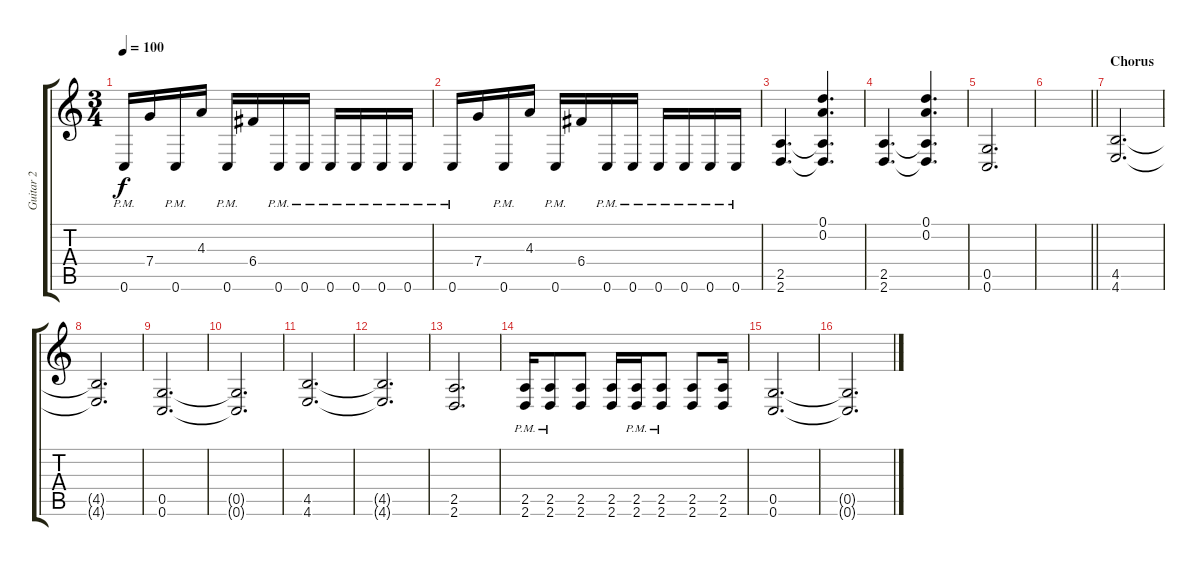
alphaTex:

\track ("Guitar 2" "Guitar 2") {instrument distortionguitar}
\staff {score tabs}
\tuning (D4 A3 F3 C3 G2 C2) {hide}
\ts (3 4)
\tempo 100
\clef g2
\ks c
0.6{pm}.16{dy f} 7.4.16 0.6{pm}.16 4.3.16 0.6{pm}.16 6.4.16 0.6{pm}.16 0.6{pm}.16 0.6{pm}.16 0.6{pm}.16 0.6{pm}.16 0.6{pm}.16 |
0.6{pm}.16 7.4.16 0.6{pm}.16 4.3.16 0.6{pm}.16 6.4.16 0.6{pm}.16 0.6{pm}.16 0.6{pm}.16 0.6{pm}.16 0.6{pm}.16 0.6{pm}.16 |
(2.5 2.6).4{d} (0.1 0.2 2.5{t} 2.6{t}).4{d} |
(2.5 2.6).4{d} (0.1 0.2 2.5{t} 2.6{t}).4{d} |
(0.5 0.6).2{d} |
\barLineRight lightlight
|
\section ("" "Chorus")
(4.5 4.6).2{d} |
(4.5{t} 4.6{t}).2{d} |
(0.5 0.6).2{d} |
(0.5{t} 0.6{t}).2{d} |
(4.5 4.6).2{d} |
(4.5{t} 4.6{t}).2{d} |
(2.5 2.6).2{d} |
(2.5{pm} 2.6{pm}).16 (2.5{pm} 2.6{pm}).8 (2.5 2.6).8 (2.5 2.6).16 (2.5{pm} 2.6{pm}).16 (2.5{pm} 2.6{pm}).8 (2.5 2.6).8 (2.5 2.6).16 |
(0.5 0.6).2{d} |
(0.5{t} 0.6{t}).2{d}
